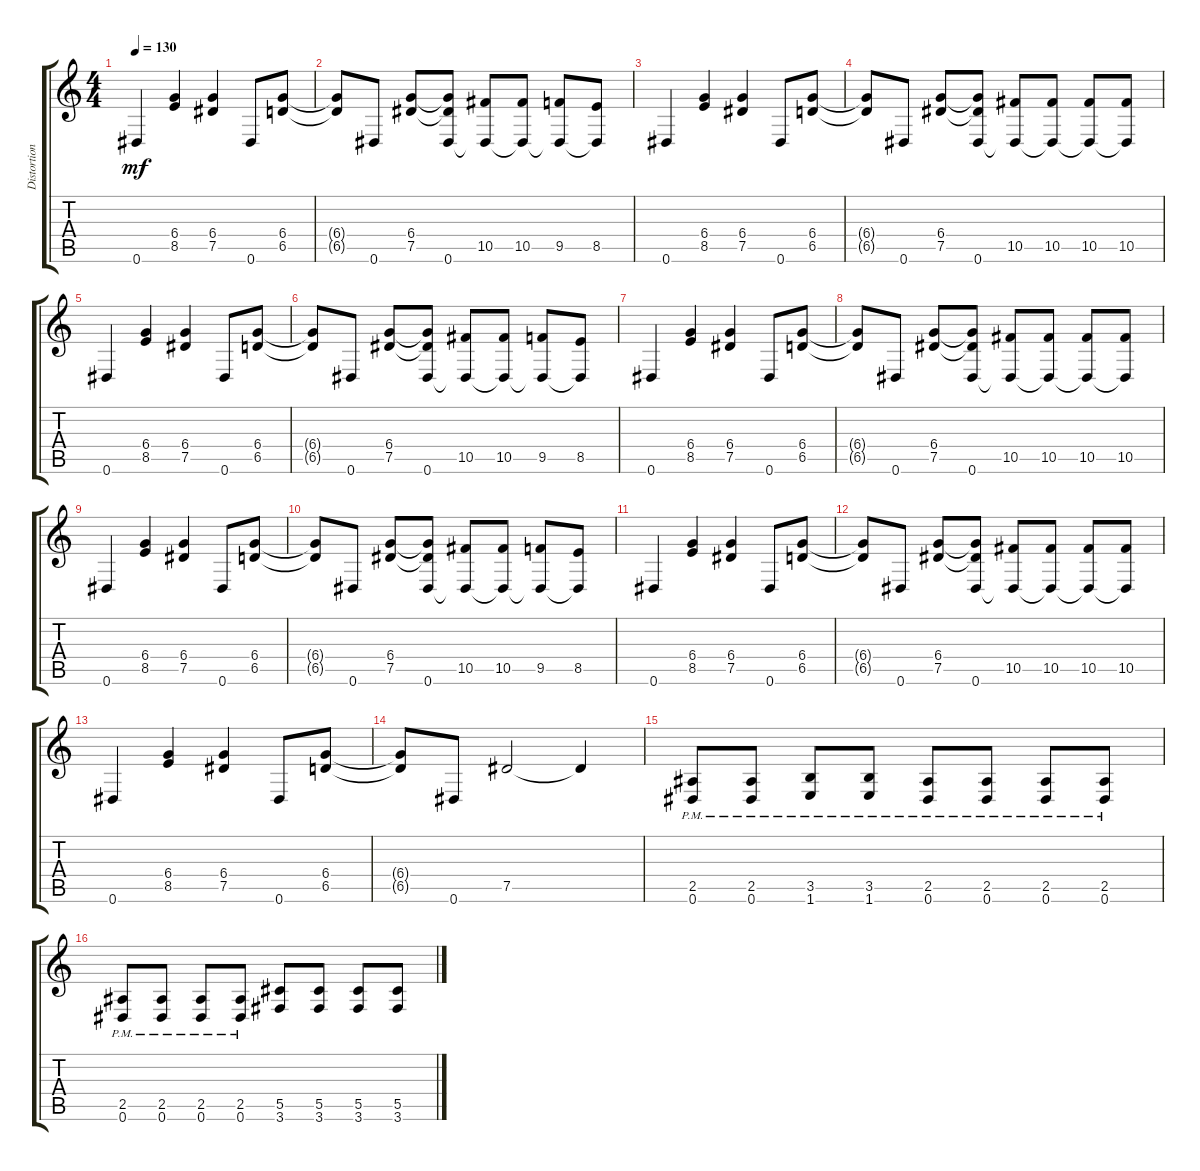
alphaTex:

\track ("Distortion Lead" "Distortion") {instrument distortionguitar}
\staff {score tabs}
\tuning (Eb4 Bb3 Gb3 Db3 Ab2 Eb2) {hide}
\ts (4 4)
\tempo 130
\clef g2
\ks c
0.6.4{dy mf} (6.4 8.5).4 (6.4 7.5).4 0.6.8 (6.4 6.5).8 |
(6.4{t} 6.5{t}).8 0.6.8 (6.4 7.5).8 (6.4{t} 7.5{t} 0.6).8 (10.5 0.6{t}).8 (10.5 0.6{t}).8 (9.5 0.6{t}).8 (8.5 0.6{t}).8 |
0.6.4 (6.4 8.5).4 (6.4 7.5).4 0.6.8 (6.4 6.5).8 |
(6.4{t} 6.5{t}).8 0.6.8 (6.4 7.5).8 (6.4{t} 7.5{t} 0.6).8 (10.5 0.6{t}).8 (10.5 0.6{t}).8 (10.5 0.6{t}).8 (10.5 0.6{t}).8 |
0.6.4 (6.4 8.5).4 (6.4 7.5).4 0.6.8 (6.4 6.5).8 |
(6.4{t} 6.5{t}).8 0.6.8 (6.4 7.5).8 (6.4{t} 7.5{t} 0.6).8 (10.5 0.6{t}).8 (10.5 0.6{t}).8 (9.5 0.6{t}).8 (8.5 0.6{t}).8 |
0.6.4 (6.4 8.5).4 (6.4 7.5).4 0.6.8 (6.4 6.5).8 |
(6.4{t} 6.5{t}).8 0.6.8 (6.4 7.5).8 (6.4{t} 7.5{t} 0.6).8 (10.5 0.6{t}).8 (10.5 0.6{t}).8 (10.5 0.6{t}).8 (10.5 0.6{t}).8 |
0.6.4 (6.4 8.5).4 (6.4 7.5).4 0.6.8 (6.4 6.5).8 |
(6.4{t} 6.5{t}).8 0.6.8 (6.4 7.5).8 (6.4{t} 7.5{t} 0.6).8 (10.5 0.6{t}).8 (10.5 0.6{t}).8 (9.5 0.6{t}).8 (8.5 0.6{t}).8 |
0.6.4 (6.4 8.5).4 (6.4 7.5).4 0.6.8 (6.4 6.5).8 |
(6.4{t} 6.5{t}).8 0.6.8 (6.4 7.5).8 (6.4{t} 7.5{t} 0.6).8 (10.5 0.6{t}).8 (10.5 0.6{t}).8 (10.5 0.6{t}).8 (10.5 0.6{t}).8 |
0.6.4 (6.4 8.5).4 (6.4 7.5).4 0.6.8 (6.4 6.5).8 |
(6.4{t} 6.5{t}).8 0.6.8 7.5.2 7.5{t}.4 |
(2.5{pm} 0.6{pm}).8 (2.5{pm} 0.6{pm}).8 (3.5{pm} 1.6{pm}).8 (3.5{pm} 1.6{pm}).8 (2.5{pm} 0.6{pm}).8 (2.5{pm} 0.6{pm}).8 (2.5{pm} 0.6{pm}).8 (2.5{pm} 0.6{pm}).8 |
(2.5{pm} 0.6{pm}).8 (2.5{pm} 0.6{pm}).8 (2.5{pm} 0.6{pm}).8 (2.5{pm} 0.6{pm}).8 (5.5 3.6).8 (5.5 3.6).8 (5.5 3.6).8 (5.5 3.6).8
